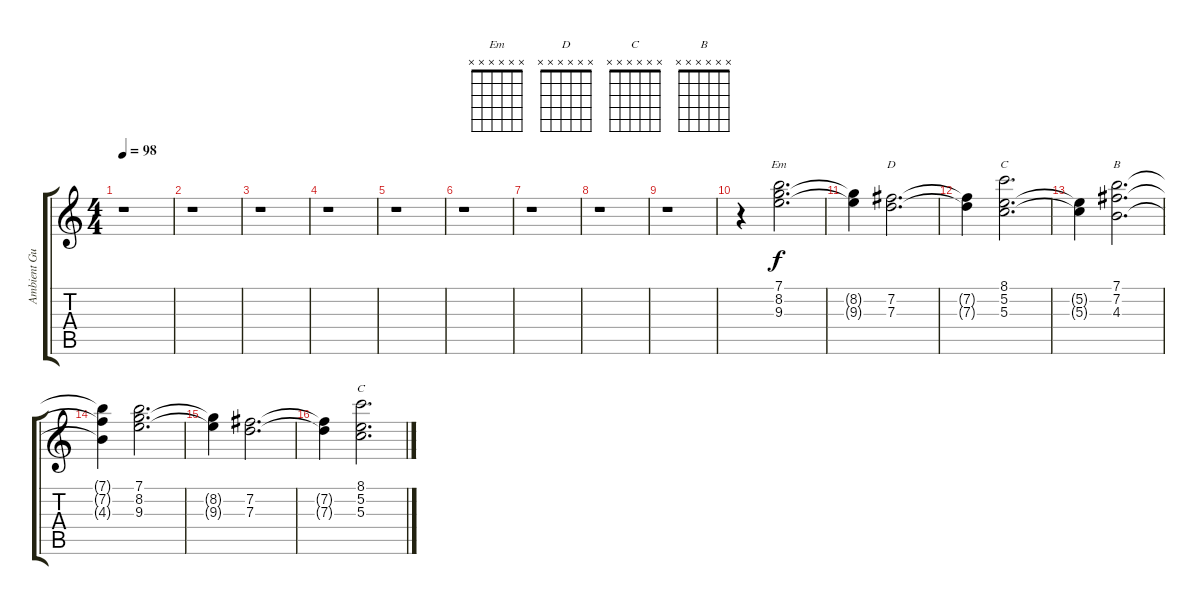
\track ("Ambient Guitar 2 " "Ambient Gu") {instrument electricguitarclean}
\staff {score tabs}
\tuning (E4 B3 G3 D3 A2 E2) {hide}
\chord ("Em" x x x x x x) {firstfret 0}
\chord ("D" x x x x x x) {firstfret 0}
\chord ("C" x x x 1 x x) {firstfret 9}
\chord ("B" x x x x x x) {firstfret 0}
\chord ("C" x x x x x x) {firstfret 0}
\ts (4 4)
\tempo 98
\clef g2
\ks c
r.1{dy f} |
r.1 |
r.1 |
r.1 |
r.1 |
r.1 |
r.1 |
r.1 |
r.1 |
r.4 (7.1 8.2 9.3).2{d ch "Em"} |
(8.2{t} 9.3{t}).4 (7.2 7.3).2{d ch "D"} |
(7.2{t} 7.3{t}).4 (8.1 5.2 5.3).2{d ch "C"} |
(5.2{t} 5.3{t}).4 (7.1 7.2 4.3).2{d ch "B"} |
(7.1{t} 7.2{t} 4.3{t}).4 (7.1 8.2 9.3).2{d} |
(8.2{t} 9.3{t}).4 (7.2 7.3).2{d} |
(7.2{t} 7.3{t}).4 (8.1 5.2 5.3).2{d ch "C"}
